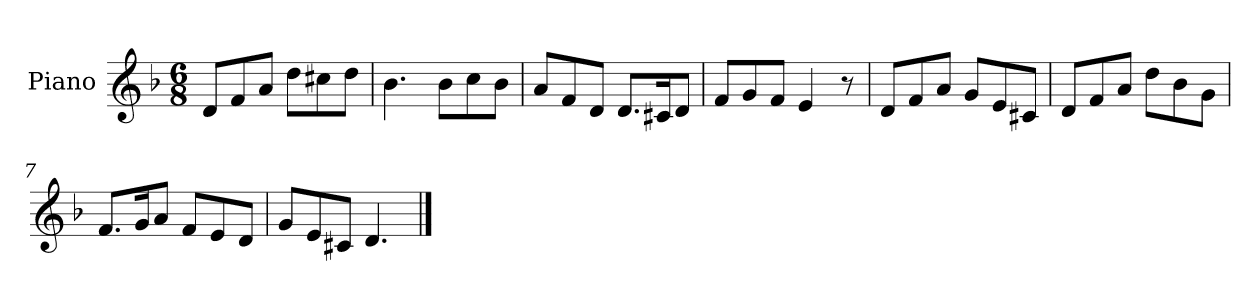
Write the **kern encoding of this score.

**kern
*part1
*staff1
*I"Piano
*I'Pno
*clefG2
*k[b-]
*d:
*M6/8
=1
8d/L
8f/
8a/J
8dd\L
8cc#X\
8dd\J
=2
4.b-\
8b-\L
8cc\
8b-\J
=3
8a/L
8f/
8d/J
8.d/L
16c#X/K
8d/J
=4
8f/L
8g/
8f/J
4e/
8r
=5
8d/L
8f/
8a/J
8g/L
8e/
8c#X/J
=6
8d/L
8f/
8a/J
8dd\L
8b-\
8g\J
=7
8.f/L
16g/K
8a/J
8f/L
8e/
8d/J
=8
8g/L
8e/
8c#X/J
4.d/
==
*-
